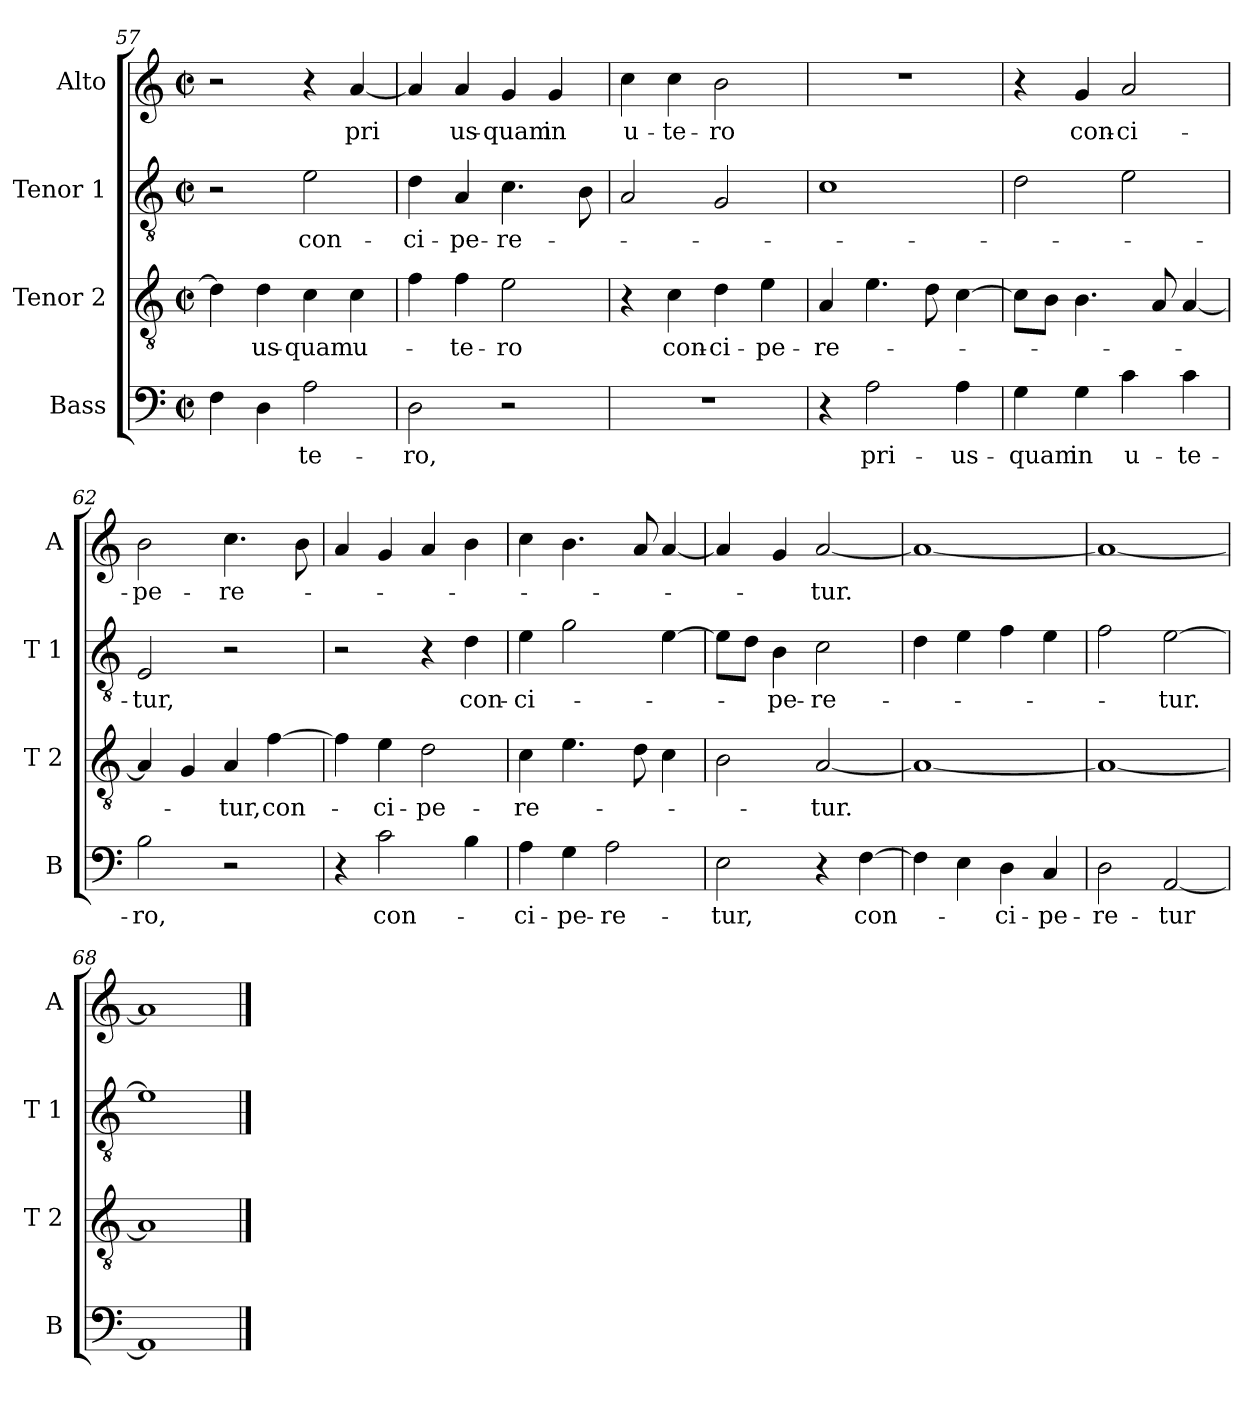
**kern	**text	**kern	**text	**kern	**text	**kern	**text
*part4	*part4	*part3	*part3	*part2	*part2	*part1	*part1
*staff4	*staff4	*staff3	*staff3	*staff2	*staff2	*staff1	*staff1
*I"Bass	*	*I"Tenor 2	*	*I"Tenor 1	*	*I"Alto	*
*I'B	*	*I'T 2	*	*I'T 1	*	*I'A	*
*clefF4	*	*clefGv2	*	*clefGv2	*	*clefG2	*
*k[]	*	*k[]	*	*k[]	*	*k[]	*
*C:	*	*C:	*	*C:	*	*C:	*
*M2/2	*	*M2/2	*	*M2/2	*	*M2/2	*
*met(c|)	*	*met(c|)	*	*met(c|)	*	*met(c|)	*
=57	=57	=57	=57	=57	=57	=57	=57
4F\	.	4d\]	.	2r	.	2r	.
!	!	!	!LO:LY:b	!	!	!	!
4D\	.	4d\	-us-	.	.	.	.
!	!LO:LY:b	!	!LO:LY:b	!	!LO:LY:b	!	!
2A\	-te-	4c\	-quam	2e\	con-	4r	.
!	!	!	!LO:LY:b	!	!	!	!LO:LY:b
.	.	4c\	u-	.	.	[4a/	pri
=58	=58	=58	=58	=58	=58	=58	=58
!	!LO:LY:b	!	!	!	!LO:LY:b	!	!
2D\	-ro,	4f\	.	4d\	-ci-	4a/]	.
!	!	!	!LO:LY:b	!	!LO:LY:b	!	!LO:LY:b
.	.	4f\	-te-	4A/	-pe-	4a/	us-
!	!	!	!LO:LY:b	!	!LO:LY:b	!	!LO:LY:b
2r	.	2e\	-ro	4.c\	-re-	4g/	-quam
!	!	!	!	!	!	!	!LO:LY:b
.	.	.	.	.	.	4g/	in
.	.	.	.	8B\	.	.	.
!!LO:LB:g=z
=59	=59	=59	=59	=59	=59	=59	=59
!	!	!	!	!	!	!	!LO:LY:b
1r	.	4r	.	2A/	.	4cc\	u-
!	!	!	!LO:LY:b	!	!	!	!LO:LY:b
.	.	4c\	con-	.	.	4cc\	-te-
!	!	!	!LO:LY:b	!	!	!	!LO:LY:b
.	.	4d\	-ci-	2G/	.	2b\	-ro
!	!	!	!LO:LY:b	!	!	!	!
.	.	4e\	-pe-	.	.	.	.
=60	=60	=60	=60	=60	=60	=60	=60
!	!	!	!LO:LY:b	!	!	!	!
4r	.	4A/	-re-	1c	.	1r	.
!	!LO:LY:b	!	!	!	!	!	!
2A\	pri-	4.e\	.	.	.	.	.
.	.	8d\	.	.	.	.	.
!	!LO:LY:b	!	!	!	!	!	!
4A\	-us-	[4c\	.	.	.	.	.
=61	=61	=61	=61	=61	=61	=61	=61
!	!LO:LY:b	!	!	!	!	!	!
4G\	-quam	8c\L]	.	2d\	.	4r	.
.	.	8B\J	.	.	.	.	.
!	!LO:LY:b	!	!	!	!	!	!LO:LY:b
4G\	in	4.B\	.	.	.	4g/	con-
!	!LO:LY:b	!	!	!	!	!	!LO:LY:b
4c\	u-	.	.	2e\	.	2a/	-ci-
.	.	8A/	.	.	.	.	.
!	!LO:LY:b	!	!	!	!	!	!
4c\	-te-	[4A/	.	.	.	.	.
=62	=62	=62	=62	=62	=62	=62	=62
!	!LO:LY:b	!	!	!	!LO:LY:b	!	!LO:LY:b
2B\	-ro,	4A/]	.	2E/	-tur,	2b\	-pe-
.	.	4G/	.	.	.	.	.
!	!	!	!LO:LY:b	!	!	!	!LO:LY:b
2r	.	4A/	-tur,	2r	.	4.cc\	-re-
!	!	!	!LO:LY:b	!	!	!	!
.	.	[4f\	con-	.	.	.	.
.	.	.	.	.	.	8b\	.
=63	=63	=63	=63	=63	=63	=63	=63
4r	.	4f\]	.	2r	.	4a/	.
!	!LO:LY:b	!	!LO:LY:b	!	!	!	!
2c\	con-	4e\	-ci-	.	.	4g/	.
!	!	!	!LO:LY:b	!	!	!	!
.	.	2d\	-pe-	4r	.	4a/	.
!	!	!	!	!	!LO:LY:b	!	!
4B\	.	.	.	4d\	con-	4b\	.
!!LO:LB:g=z
=64	=64	=64	=64	=64	=64	=64	=64
!	!LO:LY:b	!	!LO:LY:b	!	!LO:LY:b	!	!
4A\	-ci-	4c\	-re-	4e\	-ci-	4cc\	.
!	!LO:LY:b	!	!	!	!	!	!
4G\	-pe-	4.e\	.	2g\	.	4.b\	.
!	!LO:LY:b	!	!	!	!	!	!
2A\	-re-	.	.	.	.	.	.
.	.	8d\	.	.	.	8a/	.
.	.	4c\	.	[4e\	.	[4a/	.
=65	=65	=65	=65	=65	=65	=65	=65
!	!LO:LY:b	!	!	!	!	!	!
2E\	-tur,	2B\	.	8e\L]	.	4a/]	.
.	.	.	.	8d\J	.	.	.
!	!	!	!	!	!LO:LY:b	!	!
.	.	.	.	4B\	-pe-	4g/	.
!	!	!	!LO:LY:b	!	!LO:LY:b	!	!LO:LY:b
4r	.	[2A/	-tur.	2c\	-re-	[2a/	-tur.
!	!LO:LY:b	!	!	!	!	!	!
[4F\	con-	.	.	.	.	.	.
=66	=66	=66	=66	=66	=66	=66	=66
4F\]	.	1A_	.	4d\	.	1a_	.
4E\	.	.	.	4e\	.	.	.
!	!LO:LY:b	!	!	!	!	!	!
4D\	-ci-	.	.	4f\	.	.	.
!	!LO:LY:b	!	!	!	!	!	!
4C/	-pe-	.	.	4e\	.	.	.
=67	=67	=67	=67	=67	=67	=67	=67
!	!LO:LY:b	!	!	!	!	!	!
2D\	-re-	1A_	.	2f\	.	1a_	.
!	!LO:LY:b	!	!	!	!LO:LY:b	!	!
[2AA/	-tur	.	.	[2e\	-tur.	.	.
=68	=68	=68	=68	=68	=68	=68	=68
1AA]	.	1A]	.	1e]	.	1a]	.
==	==	==	==	==	==	==	==
*-	*-	*-	*-	*-	*-	*-	*-
